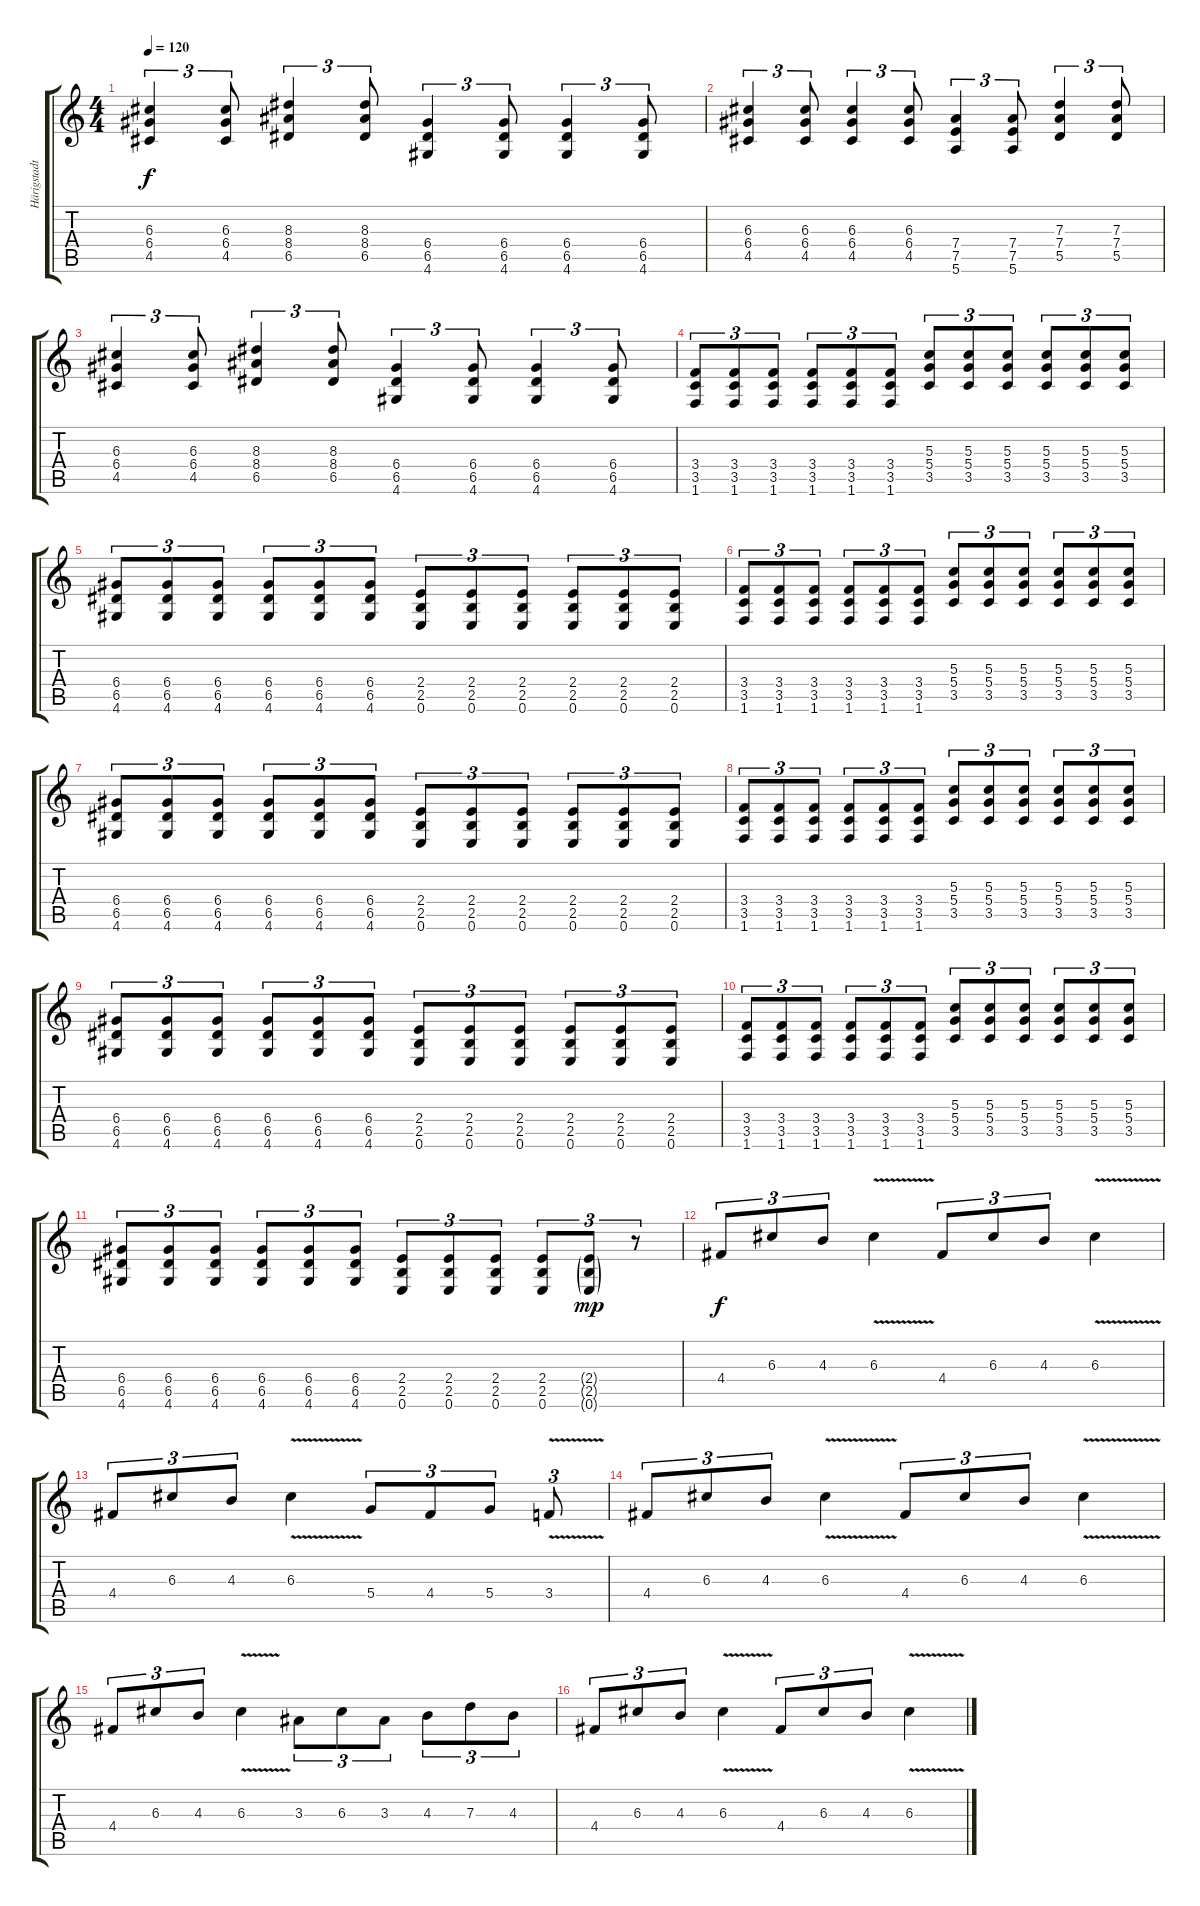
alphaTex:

\track ("Härigstadt" "Härigstadt") {instrument distortionguitar}
\staff {score tabs}
\tuning (E4 B3 G3 D3 A2 E2) {hide}
\ts (4 4)
\tempo 120
\clef g2
\ks c
(6.3 6.4 4.5).4{tu (3 2) dy f} (6.3 6.4 4.5).8{tu (3 2)} (8.3 8.4 6.5).4{tu (3 2)} (8.3 8.4 6.5).8{tu (3 2)} (6.4 6.5 4.6).4{tu (3 2)} (6.4 6.5 4.6).8{tu (3 2)} (6.4 6.5 4.6).4{tu (3 2)} (6.4 6.5 4.6).8{tu (3 2)} |
(6.3 6.4 4.5).4{tu (3 2)} (6.3 6.4 4.5).8{tu (3 2)} (6.3 6.4 4.5).4{tu (3 2)} (6.3 6.4 4.5).8{tu (3 2)} (7.4 7.5 5.6).4{tu (3 2)} (7.4 7.5 5.6).8{tu (3 2)} (7.3 7.4 5.5).4{tu (3 2)} (7.3 7.4 5.5).8{tu (3 2)} |
(6.3 6.4 4.5).4{tu (3 2)} (6.3 6.4 4.5).8{tu (3 2)} (8.3 8.4 6.5).4{tu (3 2)} (8.3 8.4 6.5).8{tu (3 2)} (6.4 6.5 4.6).4{tu (3 2)} (6.4 6.5 4.6).8{tu (3 2)} (6.4 6.5 4.6).4{tu (3 2)} (6.4 6.5 4.6).8{tu (3 2)} |
(3.4 3.5 1.6).8{tu (3 2) volume 12} (3.4 3.5 1.6).8{tu (3 2)} (3.4 3.5 1.6).8{tu (3 2)} (3.4 3.5 1.6).8{tu (3 2)} (3.4 3.5 1.6).8{tu (3 2)} (3.4 3.5 1.6).8{tu (3 2)} (5.3 5.4 3.5).8{tu (3 2)} (5.3 5.4 3.5).8{tu (3 2)} (5.3 5.4 3.5).8{tu (3 2)} (5.3 5.4 3.5).8{tu (3 2)} (5.3 5.4 3.5).8{tu (3 2)} (5.3 5.4 3.5).8{tu (3 2)} |
(6.4 6.5 4.6).8{tu (3 2)} (6.4 6.5 4.6).8{tu (3 2)} (6.4 6.5 4.6).8{tu (3 2)} (6.4 6.5 4.6).8{tu (3 2)} (6.4 6.5 4.6).8{tu (3 2)} (6.4 6.5 4.6).8{tu (3 2)} (2.4 2.5 0.6).8{tu (3 2)} (2.4 2.5 0.6).8{tu (3 2)} (2.4 2.5 0.6).8{tu (3 2)} (2.4 2.5 0.6).8{tu (3 2)} (2.4 2.5 0.6).8{tu (3 2)} (2.4 2.5 0.6).8{tu (3 2)} |
(3.4 3.5 1.6).8{tu (3 2)} (3.4 3.5 1.6).8{tu (3 2)} (3.4 3.5 1.6).8{tu (3 2)} (3.4 3.5 1.6).8{tu (3 2)} (3.4 3.5 1.6).8{tu (3 2)} (3.4 3.5 1.6).8{tu (3 2)} (5.3 5.4 3.5).8{tu (3 2)} (5.3 5.4 3.5).8{tu (3 2)} (5.3 5.4 3.5).8{tu (3 2)} (5.3 5.4 3.5).8{tu (3 2)} (5.3 5.4 3.5).8{tu (3 2)} (5.3 5.4 3.5).8{tu (3 2)} |
(6.4 6.5 4.6).8{tu (3 2)} (6.4 6.5 4.6).8{tu (3 2)} (6.4 6.5 4.6).8{tu (3 2)} (6.4 6.5 4.6).8{tu (3 2)} (6.4 6.5 4.6).8{tu (3 2)} (6.4 6.5 4.6).8{tu (3 2)} (2.4 2.5 0.6).8{tu (3 2)} (2.4 2.5 0.6).8{tu (3 2)} (2.4 2.5 0.6).8{tu (3 2)} (2.4 2.5 0.6).8{tu (3 2)} (2.4 2.5 0.6).8{tu (3 2)} (2.4 2.5 0.6).8{tu (3 2)} |
(3.4 3.5 1.6).8{tu (3 2)} (3.4 3.5 1.6).8{tu (3 2)} (3.4 3.5 1.6).8{tu (3 2)} (3.4 3.5 1.6).8{tu (3 2)} (3.4 3.5 1.6).8{tu (3 2)} (3.4 3.5 1.6).8{tu (3 2)} (5.3 5.4 3.5).8{tu (3 2)} (5.3 5.4 3.5).8{tu (3 2)} (5.3 5.4 3.5).8{tu (3 2)} (5.3 5.4 3.5).8{tu (3 2)} (5.3 5.4 3.5).8{tu (3 2)} (5.3 5.4 3.5).8{tu (3 2)} |
(6.4 6.5 4.6).8{tu (3 2)} (6.4 6.5 4.6).8{tu (3 2)} (6.4 6.5 4.6).8{tu (3 2)} (6.4 6.5 4.6).8{tu (3 2)} (6.4 6.5 4.6).8{tu (3 2)} (6.4 6.5 4.6).8{tu (3 2)} (2.4 2.5 0.6).8{tu (3 2)} (2.4 2.5 0.6).8{tu (3 2)} (2.4 2.5 0.6).8{tu (3 2)} (2.4 2.5 0.6).8{tu (3 2)} (2.4 2.5 0.6).8{tu (3 2)} (2.4 2.5 0.6).8{tu (3 2)} |
(3.4 3.5 1.6).8{tu (3 2)} (3.4 3.5 1.6).8{tu (3 2)} (3.4 3.5 1.6).8{tu (3 2)} (3.4 3.5 1.6).8{tu (3 2)} (3.4 3.5 1.6).8{tu (3 2)} (3.4 3.5 1.6).8{tu (3 2)} (5.3 5.4 3.5).8{tu (3 2)} (5.3 5.4 3.5).8{tu (3 2)} (5.3 5.4 3.5).8{tu (3 2)} (5.3 5.4 3.5).8{tu (3 2)} (5.3 5.4 3.5).8{tu (3 2)} (5.3 5.4 3.5).8{tu (3 2)} |
(6.4 6.5 4.6).8{tu (3 2)} (6.4 6.5 4.6).8{tu (3 2)} (6.4 6.5 4.6).8{tu (3 2)} (6.4 6.5 4.6).8{tu (3 2)} (6.4 6.5 4.6).8{tu (3 2)} (6.4 6.5 4.6).8{tu (3 2)} (2.4 2.5 0.6).8{tu (3 2)} (2.4 2.5 0.6).8{tu (3 2)} (2.4 2.5 0.6).8{tu (3 2)} (2.4 2.5 0.6).8{tu (3 2)} (2.4{g} 2.5{g} 0.6{g}).8{tu (3 2) dy mp} r.8{tu (3 2)} |
4.4.8{tu (3 2) dy f} 6.3.8{tu (3 2)} 4.3.8{tu (3 2)} 6.3{v}.4 4.4.8{tu (3 2)} 6.3.8{tu (3 2)} 4.3.8{tu (3 2)} 6.3{v}.4 |
4.4.8{tu (3 2)} 6.3.8{tu (3 2)} 4.3.8{tu (3 2)} 6.3{v}.4 5.4.8{tu (3 2)} 4.4.8{tu (3 2)} 5.4.8{tu (3 2)} 3.4{v}.8{tu (3 2)} |
4.4.8{tu (3 2)} 6.3.8{tu (3 2)} 4.3.8{tu (3 2)} 6.3{v}.4 4.4.8{tu (3 2)} 6.3.8{tu (3 2)} 4.3.8{tu (3 2)} 6.3{v}.4 |
4.4.8{tu (3 2)} 6.3.8{tu (3 2)} 4.3.8{tu (3 2)} 6.3{v}.4 3.3.8{tu (3 2)} 6.3.8{tu (3 2)} 3.3.8{tu (3 2)} 4.3.8{tu (3 2)} 7.3.8{tu (3 2)} 4.3.8{tu (3 2)} |
4.4.8{tu (3 2)} 6.3.8{tu (3 2)} 4.3.8{tu (3 2)} 6.3{v}.4 4.4.8{tu (3 2)} 6.3.8{tu (3 2)} 4.3.8{tu (3 2)} 6.3{v}.4
